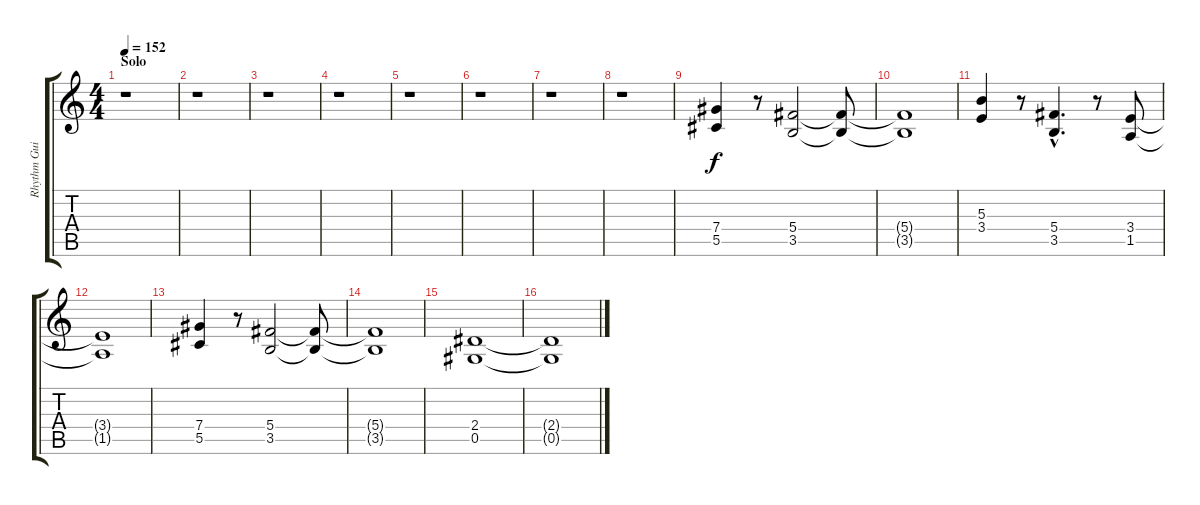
\track ("Rhythm Guitar 1" "Rhythm Gui") {instrument distortionguitar}
\staff {score tabs}
\tuning (Eb4 Bb3 Gb3 Db3 Ab2 Eb2) {hide}
\ts (4 4)
\section ("" "Solo")
\tempo 152
\clef g2
\ks c
r.1{dy f} |
r.1 |
r.1 |
r.1 |
r.1 |
r.1 |
r.1 |
r.1 |
(7.4 5.5).4 r.8 (5.4 3.5).2 (5.4{t} 3.5{t}).8 |
(5.4{t} 3.5{t}).1 |
(5.3 3.4).4 r.8 (5.4{hac} 3.5{hac}).4{d} r.8 (3.4 1.5).8 |
(3.4{t} 1.5{t}).1 |
(7.4 5.5).4 r.8 (5.4 3.5).2 (5.4{t} 3.5{t}).8 |
(5.4{t} 3.5{t}).1 |
(2.4 0.5).1 |
(2.4{t} 0.5{t}).1
